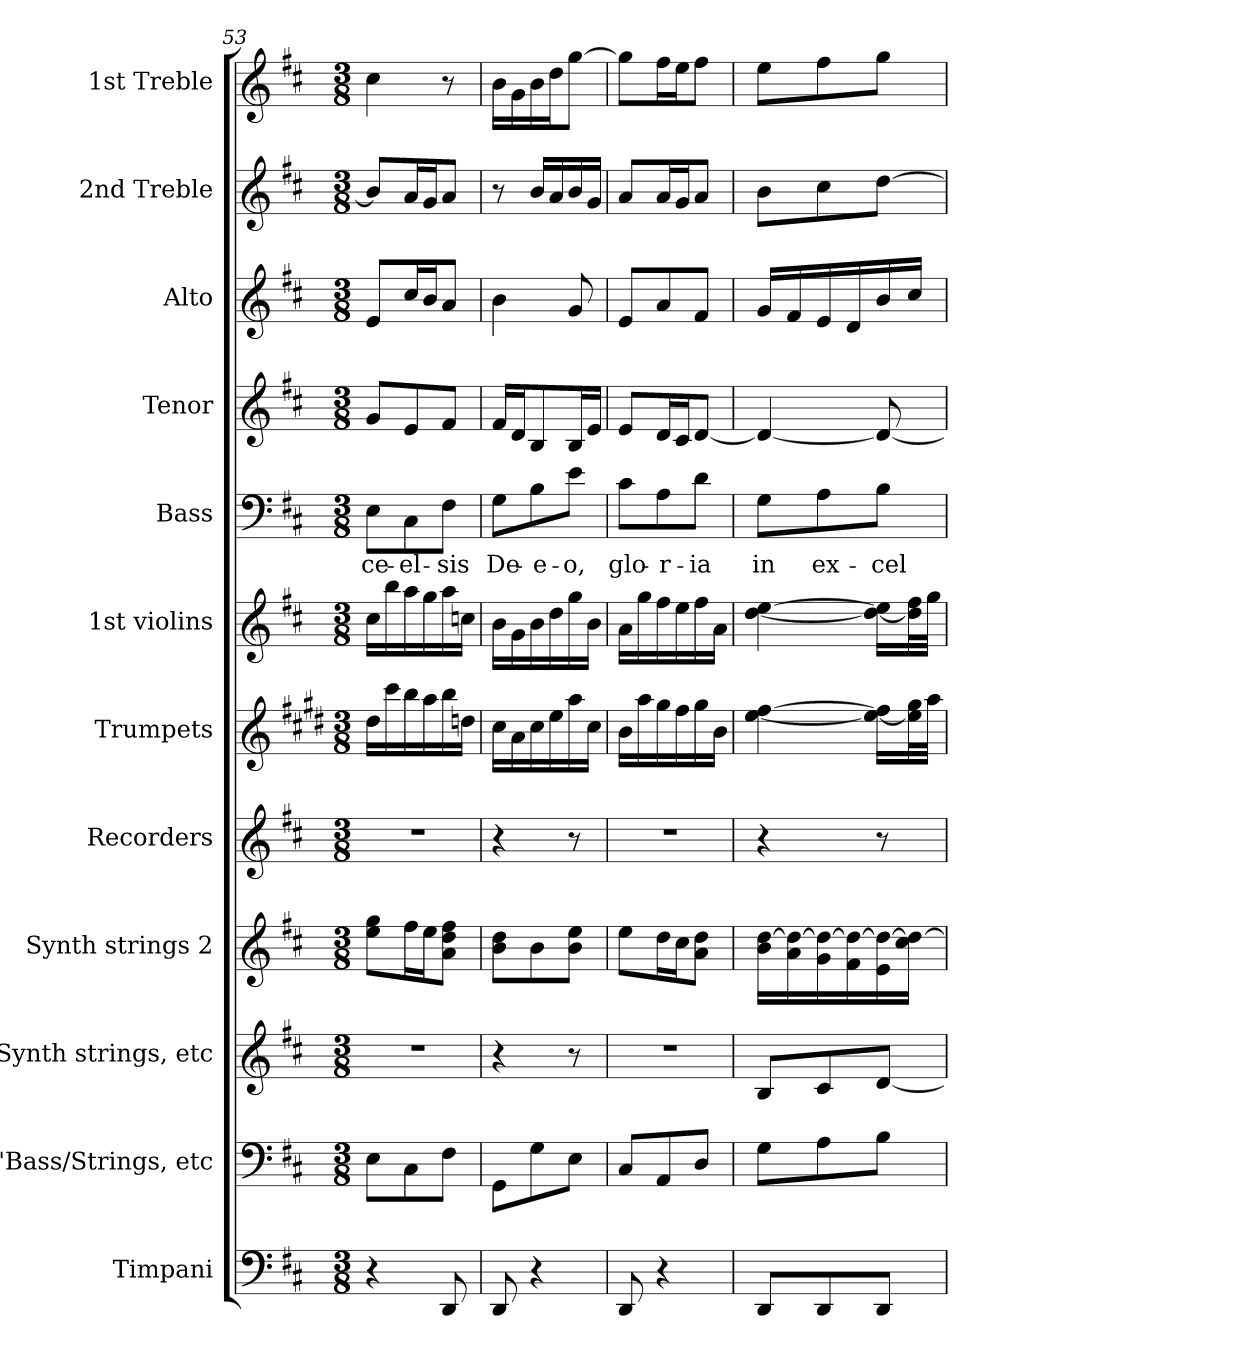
**kern	**kern	**kern	**kern	**kern	**kern	**kern	**kern	**text	**kern	**kern	**kern	**kern
*part12	*part11	*part10	*part9	*part8	*part7	*part6	*part5	*part5	*part4	*part3	*part2	*part1
*staff12	*staff11	*staff10	*staff9	*staff8	*staff7	*staff6	*staff5	*staff5	*staff4	*staff3	*staff2	*staff1
*I"Timpani	*I"D'Bass/Strings, etc	*I"Synth strings, etc	*I"Synth strings 2	*I"Recorders	*I"Trumpets	*I"1st violins	*I"Bass	*	*I"Tenor	*I"Alto	*I"2nd Treble	*I"1st Treble
*I'Timp	*I'Str	*I'Str	*I'Str	*I'Rec	*I'Tpt	*	*I'B	*	*	*	*	*
*clefF4	*clefF4	*clefG2	*clefG2	*clefG2	*clefG2	*clefG2	*clefF4	*	*clefG2	*clefG2	*clefG2	*clefG2
*	*	*	*	*	*ITrd1c2	*	*	*	*	*	*	*
*k[f#c#]	*k[f#c#]	*k[f#c#]	*k[f#c#]	*k[f#c#]	*k[f#c#]	*k[f#c#]	*k[f#c#]	*	*k[f#c#]	*k[f#c#]	*k[f#c#]	*k[f#c#]
*D:	*D:	*D:	*D:	*D:	*D:	*D:	*D:	*	*D:	*D:	*D:	*D:
*M3/8	*M3/8	*M3/8	*M3/8	*M3/8	*M3/8	*M3/8	*M3/8	*	*M3/8	*M3/8	*M3/8	*M3/8
=53	=53	=53	=53	=53	=53	=53	=53	=53	=53	=53	=53	=53
4r	8E\L	4.r	8ee\ 8gg\L	4.r	16cc#\LL	16cc#\LL	8E\L	-ce-	8g/L	8e/L	8b/L]	4cc#\
.	.	.	.	.	16bb\	16bb\	.	.	.	.	.	.
.	8C#\	.	16ff#\L	.	16aa\	16aa\	8C#\	-el-	8e/	16cc#/L	16a/L	.
.	.	.	16ee\J	.	16gg\	16gg\	.	.	.	16b/J	16g/J	.
8DD/	8F#\J	.	8a\ 8dd\ 8ff#\J	.	16aa\	16aa\	8F#\J	-sis	8f#/J	8a/J	8a/J	8r
.	.	.	.	.	16ccn\JJ	16ccn\JJ	.	.	.	.	.	.
=54	=54	=54	=54	=54	=54	=54	=54	=54	=54	=54	=54	=54
8DD/	8GG\L	4r	8b\ 8dd\L	4r	16b\LL	16b\LL	8G\L	De-	16f#/LL	4b\	8r	16b\LL
.	.	.	.	.	16g\	16g\	.	.	16d/J	.	.	16g\
4r	8G\	.	8b\	.	16b\	16b\	8B\	-e-	8B/	.	16b/LL	16b\
.	.	.	.	.	16dd\	16dd\	.	.	.	.	16a/	16dd\J
.	8E\J	8r	8b\ 8ee\J	8r	16gg\	16gg\	8e\J	-o,	16B/L	8g/	16b/	[8gg\J
.	.	.	.	.	16b\JJ	16b\JJ	.	.	16e/JJ	.	16g/JJ	.
=55	=55	=55	=55	=55	=55	=55	=55	=55	=55	=55	=55	=55
8DD/	8C#/L	4.r	8ee\L	4.r	16a\LL	16a\LL	8c#\L	glo-	8e/L	8e/L	8a/L	8gg\L]
.	.	.	.	.	16gg\	16gg\	.	.	.	.	.	.
4r	8AA/	.	16dd\L	.	16ff#\	16ff#\	8A\	-r-	16d/L	8a/	16a/L	16ff#\L
.	.	.	16cc#\J	.	16ee\	16ee\	.	.	16c#/J	.	16g/J	16ee\J
.	8D/J	.	8a\ 8dd\J	.	16ff#\	16ff#\	8d\J	-ia	[8d/J	8f#/J	8a/J	8ff#\J
.	.	.	.	.	16a\JJ	16a\JJ	.	.	.	.	.	.
!!LO:PB:g=z
=56	=56	=56	=56	=56	=56	=56	=56	=56	=56	=56	=56	=56
8DD/L	8G\L	8B/L	16b\ [16dd\LL	4r	[4dd\ [4ee\	[4dd\ [4ee\	8G\L	in	4d/_	16g/LL	8b\L	8ee\L
.	.	.	16a\ 16dd\_	.	.	.	.	.	.	16f#/	.	.
8DD/	8A\	8c#/	16g\ 16dd\_	.	.	.	8A\	ex-	.	16e/	8cc#\	8ff#\
.	.	.	16f#\ 16dd\_	.	.	.	.	.	.	16d/	.	.
8DD/J	8B\J	[8d/J	16e\ 16dd\_	8r	16dd\_ 16ee\]LL	16dd\_ 16ee\]LL	8B\J	-cel-	8d/_	16b/	[8dd\J	8gg\J
.	.	.	16cc#\ 16dd\_JJ	.	32dd\] 32ff#\L	32dd\] 32ff#\L	.	.	.	16cc#/JJ	.	.
.	.	.	.	.	32gg\JJJ	32gg\JJJ	.	.	.	.	.	.
=	=	=	=	=	=	=	=	=	=	=	=	=
*-	*-	*-	*-	*-	*-	*-	*-	*-	*-	*-	*-	*-
